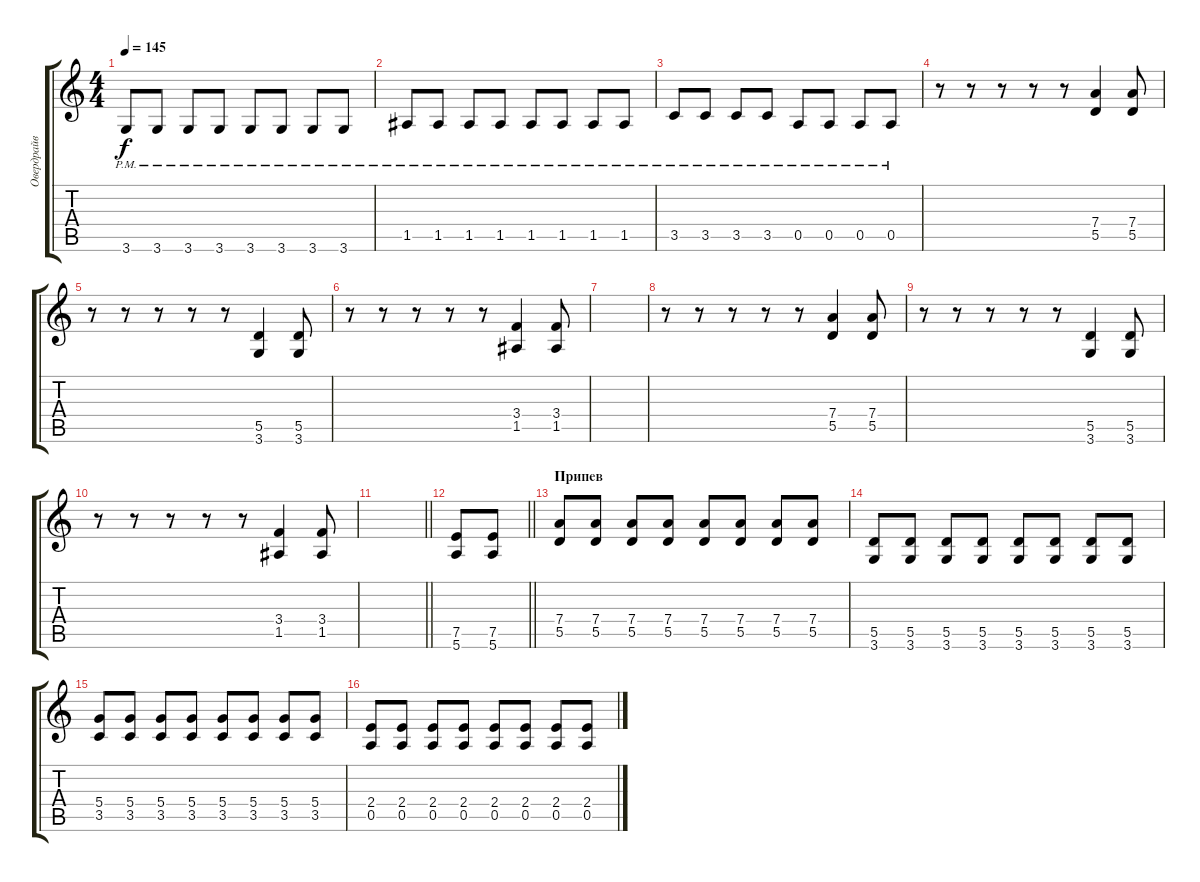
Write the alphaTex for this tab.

\track ("Овердрайв" "Овердрайв") {instrument overdrivenguitar}
\staff {score tabs}
\tuning (E4 B3 G3 D3 A2 E2) {hide}
\ts (4 4)
\tempo 145
\clef g2
\ks c
3.6{pm}.8{dy f} 3.6{pm}.8 3.6{pm}.8 3.6{pm}.8 3.6{pm}.8 3.6{pm}.8 3.6{pm}.8 3.6{pm}.8 |
1.5{pm}.8 1.5{pm}.8 1.5{pm}.8 1.5{pm}.8 1.5{pm}.8 1.5{pm}.8 1.5{pm}.8 1.5{pm}.8 |
3.5{pm}.8 3.5{pm}.8 3.5{pm}.8 3.5{pm}.8 0.5{pm}.8 0.5{pm}.8 0.5{pm}.8 0.5{pm}.8 |
r.8 r.8 r.8 r.8 r.8 (7.4 5.5).4 (7.4 5.5).8 |
r.8 r.8 r.8 r.8 r.8 (5.5 3.6).4 (5.5 3.6).8 |
r.8 r.8 r.8 r.8 r.8 (3.4 1.5).4 (3.4 1.5).8 |
|
r.8 r.8 r.8 r.8 r.8 (7.4 5.5).4 (7.4 5.5).8 |
r.8 r.8 r.8 r.8 r.8 (5.5 3.6).4 (5.5 3.6).8 |
r.8 r.8 r.8 r.8 r.8 (3.4 1.5).4 (3.4 1.5).8 |
\barLineRight lightlight
|
\barLineRight lightlight
(7.5 5.6).8 (7.5 5.6).8 |
\section ("" "Припев")
(7.4 5.5).8 (7.4 5.5).8 (7.4 5.5).8 (7.4 5.5).8 (7.4 5.5).8 (7.4 5.5).8 (7.4 5.5).8 (7.4 5.5).8 |
(5.5 3.6).8 (5.5 3.6).8 (5.5 3.6).8 (5.5 3.6).8 (5.5 3.6).8 (5.5 3.6).8 (5.5 3.6).8 (5.5 3.6).8 |
(5.4 3.5).8 (5.4 3.5).8 (5.4 3.5).8 (5.4 3.5).8 (5.4 3.5).8 (5.4 3.5).8 (5.4 3.5).8 (5.4 3.5).8 |
(2.4 0.5).8 (2.4 0.5).8 (2.4 0.5).8 (2.4 0.5).8 (2.4 0.5).8 (2.4 0.5).8 (2.4 0.5).8 (2.4 0.5).8
